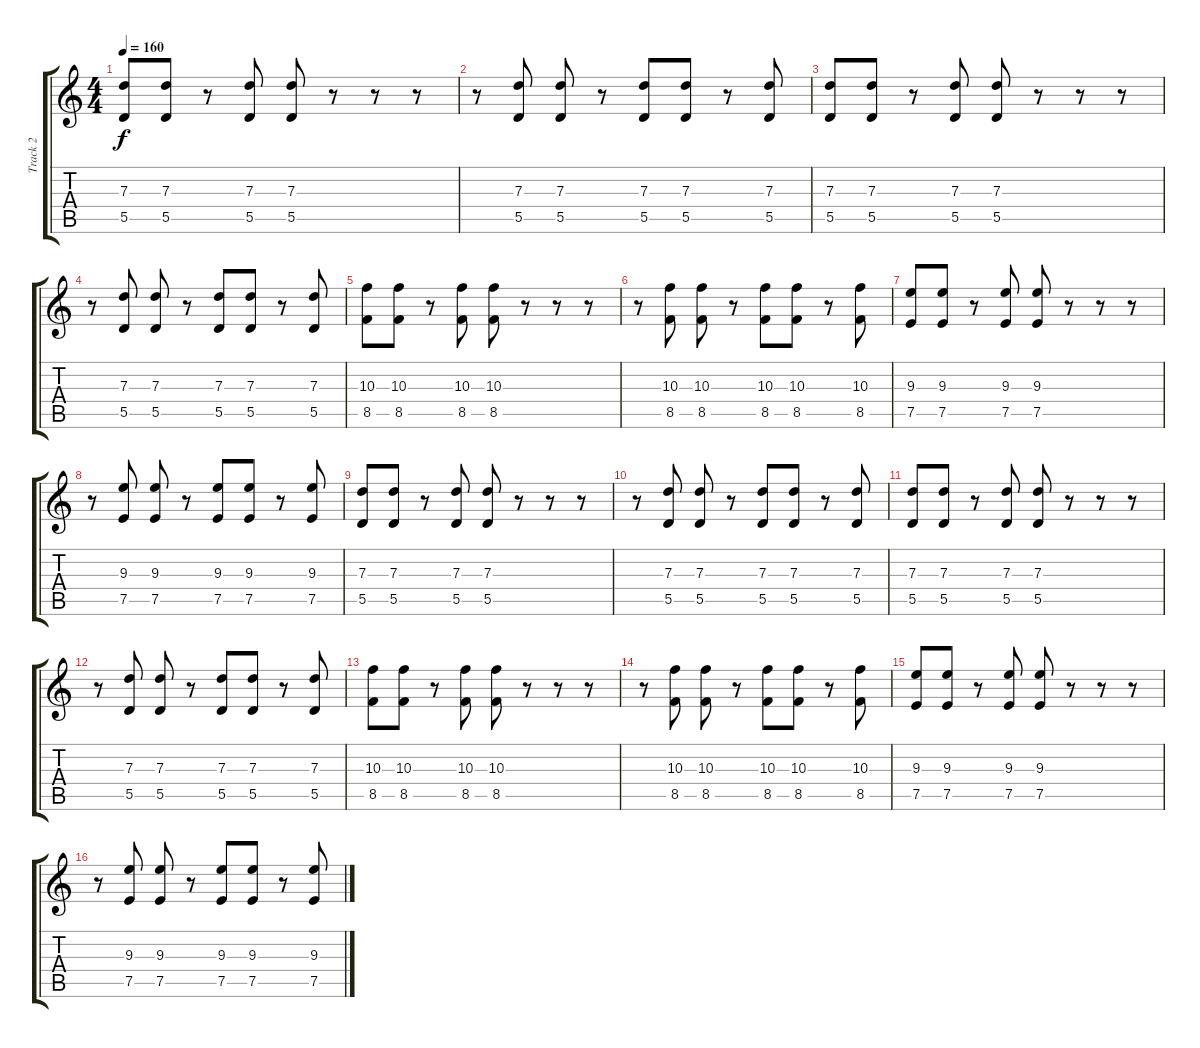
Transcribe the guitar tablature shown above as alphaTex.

\track ("Track 2" "Track 2") {instrument distortionguitar}
\staff {score tabs}
\tuning (E4 B3 G3 D3 A2 D2) {hide}
\ts (4 4)
\tempo 160
\clef g2
\ks c
(7.3 5.5).8{dy f volume 12 instrument distortionguitar} (7.3 5.5).8 r.8 (7.3 5.5).8 (7.3 5.5).8 r.8 r.8 r.8 |
r.8 (7.3 5.5).8 (7.3 5.5).8 r.8 (7.3 5.5).8 (7.3 5.5).8 r.8 (7.3 5.5).8 |
(7.3 5.5).8 (7.3 5.5).8 r.8 (7.3 5.5).8 (7.3 5.5).8 r.8 r.8 r.8 |
r.8 (7.3 5.5).8 (7.3 5.5).8 r.8 (7.3 5.5).8 (7.3 5.5).8 r.8 (7.3 5.5).8 |
(10.3 8.5).8 (10.3 8.5).8 r.8 (10.3 8.5).8 (10.3 8.5).8 r.8 r.8 r.8 |
r.8 (10.3 8.5).8 (10.3 8.5).8 r.8 (10.3 8.5).8 (10.3 8.5).8 r.8 (10.3 8.5).8 |
(9.3 7.5).8 (9.3 7.5).8 r.8 (9.3 7.5).8 (9.3 7.5).8 r.8 r.8 r.8 |
r.8 (9.3 7.5).8 (9.3 7.5).8 r.8 (9.3 7.5).8 (9.3 7.5).8 r.8 (9.3 7.5).8 |
(7.3 5.5).8 (7.3 5.5).8 r.8 (7.3 5.5).8 (7.3 5.5).8 r.8 r.8 r.8 |
r.8 (7.3 5.5).8 (7.3 5.5).8 r.8 (7.3 5.5).8 (7.3 5.5).8 r.8 (7.3 5.5).8 |
(7.3 5.5).8 (7.3 5.5).8 r.8 (7.3 5.5).8 (7.3 5.5).8 r.8 r.8 r.8 |
r.8 (7.3 5.5).8 (7.3 5.5).8 r.8 (7.3 5.5).8 (7.3 5.5).8 r.8 (7.3 5.5).8 |
(10.3 8.5).8 (10.3 8.5).8 r.8 (10.3 8.5).8 (10.3 8.5).8 r.8 r.8 r.8 |
r.8 (10.3 8.5).8 (10.3 8.5).8 r.8 (10.3 8.5).8 (10.3 8.5).8 r.8 (10.3 8.5).8 |
(9.3 7.5).8 (9.3 7.5).8 r.8 (9.3 7.5).8 (9.3 7.5).8 r.8 r.8 r.8 |
r.8 (9.3 7.5).8 (9.3 7.5).8 r.8 (9.3 7.5).8 (9.3 7.5).8 r.8 (9.3 7.5).8
